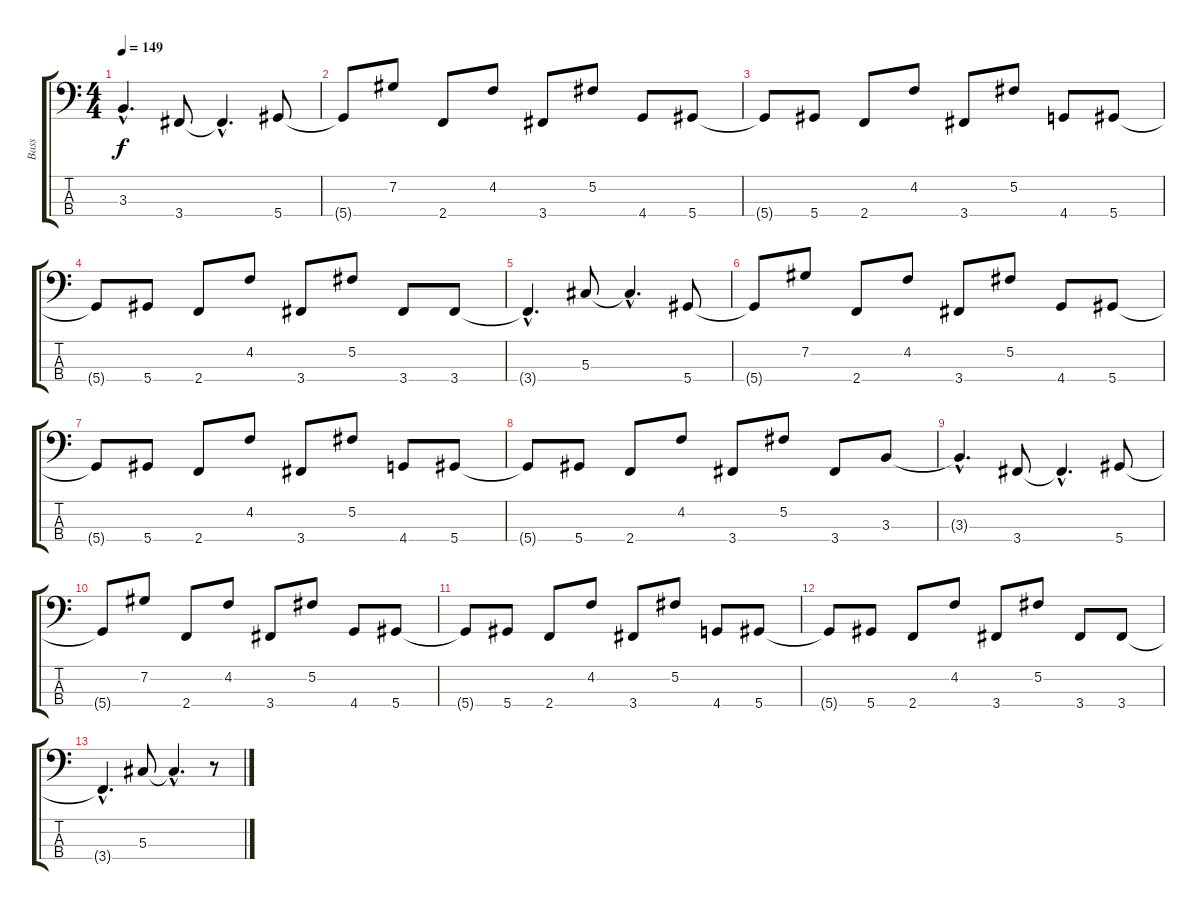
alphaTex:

\track ("Bass" "Bass") {instrument electricbasspick}
\staff {score tabs}
\tuning (Gb2 Db2 Ab1 Eb1) {hide}
\ts (4 4)
\tempo 149
\clef f4
\ks c
3.3{hac t}.4{d dy f} 3.4.8 3.4{hac t}.4{d} 5.4.8 |
5.4{t}.8 7.2.8 2.4.8 4.2.8 3.4.8 5.2.8 4.4.8 5.4.8 |
5.4{t}.8 5.4.8 2.4.8 4.2.8 3.4.8 5.2.8 4.4.8 5.4.8 |
5.4{t}.8 5.4.8 2.4.8 4.2.8 3.4.8 5.2.8 3.4.8 3.4.8 |
3.4{hac t}.4{d} 5.3.8 5.3{hac t}.4{d} 5.4.8 |
5.4{t}.8 7.2.8 2.4.8 4.2.8 3.4.8 5.2.8 4.4.8 5.4.8 |
5.4{t}.8 5.4.8 2.4.8 4.2.8 3.4.8 5.2.8 4.4.8 5.4.8 |
5.4{t}.8 5.4.8 2.4.8 4.2.8 3.4.8 5.2.8 3.4.8 3.3.8 |
3.3{hac t}.4{d} 3.4.8 3.4{hac t}.4{d} 5.4.8 |
5.4{t}.8{volume 0} 7.2.8 2.4.8 4.2.8 3.4.8 5.2.8 4.4.8 5.4.8 |
5.4{t}.8 5.4.8 2.4.8 4.2.8 3.4.8 5.2.8 4.4.8 5.4.8 |
5.4{t}.8 5.4.8 2.4.8 4.2.8 3.4.8 5.2.8 3.4.8 3.4.8 |
3.4{hac t}.4{d} 5.3.8 5.3{hac t}.4{d} r.8
